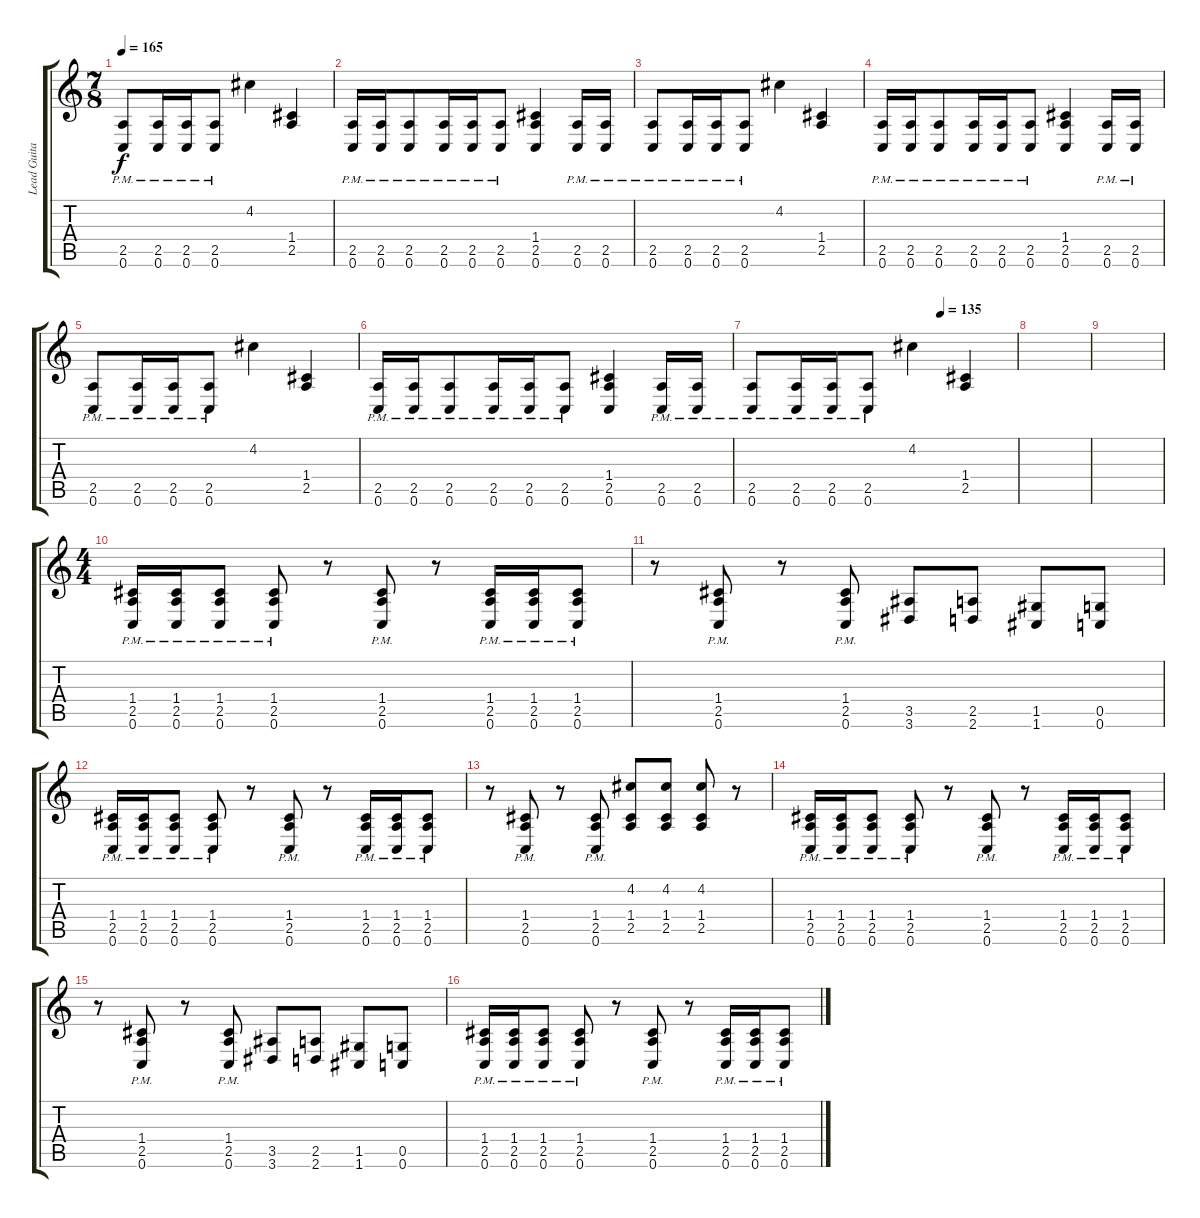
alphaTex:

\track ("Lead Guitar" "Lead Guita") {instrument overdrivenguitar}
\staff {score tabs}
\tuning (D4 A3 F3 C3 G2 C2) {hide}
\ts (7 8)
\tempo 165
\clef g2
\ks c
(2.5{pm} 0.6{pm}).8{dy f} (2.5{pm} 0.6{pm}).16 (2.5{pm} 0.6{pm}).16 (2.5{pm} 0.6{pm}).8 4.2.4 (1.4 2.5).4 |
(2.5{pm} 0.6{pm}).16 (2.5{pm} 0.6{pm}).16 (2.5{pm} 0.6{pm}).8 (2.5{pm} 0.6{pm}).16 (2.5{pm} 0.6{pm}).16 (2.5{pm} 0.6{pm}).8 (1.4 2.5 0.6).4 (2.5{pm} 0.6{pm}).16 (2.5{pm} 0.6{pm}).16 |
(2.5{pm} 0.6{pm}).8 (2.5{pm} 0.6{pm}).16 (2.5{pm} 0.6{pm}).16 (2.5{pm} 0.6{pm}).8 4.2.4 (1.4 2.5).4 |
(2.5{pm} 0.6{pm}).16 (2.5{pm} 0.6{pm}).16 (2.5{pm} 0.6{pm}).8 (2.5{pm} 0.6{pm}).16 (2.5{pm} 0.6{pm}).16 (2.5{pm} 0.6{pm}).8 (1.4 2.5 0.6).4 (2.5{pm} 0.6{pm}).16 (2.5{pm} 0.6{pm}).16 |
(2.5{pm} 0.6{pm}).8 (2.5{pm} 0.6{pm}).16 (2.5{pm} 0.6{pm}).16 (2.5{pm} 0.6{pm}).8 4.2.4 (1.4 2.5).4 |
(2.5{pm} 0.6{pm}).16 (2.5{pm} 0.6{pm}).16 (2.5{pm} 0.6{pm}).8 (2.5{pm} 0.6{pm}).16 (2.5{pm} 0.6{pm}).16 (2.5{pm} 0.6{pm}).8 (1.4 2.5 0.6).4 (2.5{pm} 0.6{pm}).16 (2.5{pm} 0.6{pm}).16 |
\tempo (135 0.7142857142857143)
(2.5{pm} 0.6{pm}).8 (2.5{pm} 0.6{pm}).16 (2.5{pm} 0.6{pm}).16 (2.5{pm} 0.6{pm}).8 4.2.4 (1.4 2.5).4 |
|
|
\ts (4 4)
(1.4{pm} 2.5{pm} 0.6{pm}).16 (1.4{pm} 2.5{pm} 0.6{pm}).16 (1.4{pm} 2.5{pm} 0.6{pm}).8 (1.4{pm} 2.5{pm} 0.6{pm}).8 r.8 (1.4{pm} 2.5{pm} 0.6{pm}).8 r.8 (1.4{pm} 2.5{pm} 0.6{pm}).16 (1.4{pm} 2.5{pm} 0.6{pm}).16 (1.4{pm} 2.5{pm} 0.6{pm}).8 |
r.8 (1.4{pm} 2.5{pm} 0.6{pm}).8 r.8 (1.4{pm} 2.5{pm} 0.6{pm}).8 (3.5 3.6).8 (2.5 2.6).8 (1.5 1.6).8 (0.5 0.6).8 |
(1.4{pm} 2.5{pm} 0.6{pm}).16 (1.4{pm} 2.5{pm} 0.6{pm}).16 (1.4{pm} 2.5{pm} 0.6{pm}).8 (1.4{pm} 2.5{pm} 0.6{pm}).8 r.8 (1.4{pm} 2.5{pm} 0.6{pm}).8 r.8 (1.4{pm} 2.5{pm} 0.6{pm}).16 (1.4{pm} 2.5{pm} 0.6{pm}).16 (1.4{pm} 2.5{pm} 0.6{pm}).8 |
r.8 (1.4{pm} 2.5{pm} 0.6{pm}).8 r.8 (1.4{pm} 2.5{pm} 0.6{pm}).8 (4.2 1.4 2.5).8 (4.2 1.4 2.5).8 (4.2 1.4 2.5).8 r.8 |
(1.4{pm} 2.5{pm} 0.6{pm}).16 (1.4{pm} 2.5{pm} 0.6{pm}).16 (1.4{pm} 2.5{pm} 0.6{pm}).8 (1.4{pm} 2.5{pm} 0.6{pm}).8 r.8 (1.4{pm} 2.5{pm} 0.6{pm}).8 r.8 (1.4{pm} 2.5{pm} 0.6{pm}).16 (1.4{pm} 2.5{pm} 0.6{pm}).16 (1.4{pm} 2.5{pm} 0.6{pm}).8 |
r.8 (1.4{pm} 2.5{pm} 0.6{pm}).8 r.8 (1.4{pm} 2.5{pm} 0.6{pm}).8 (3.5 3.6).8 (2.5 2.6).8 (1.5 1.6).8 (0.5 0.6).8 |
(1.4{pm} 2.5{pm} 0.6{pm}).16 (1.4{pm} 2.5{pm} 0.6{pm}).16 (1.4{pm} 2.5{pm} 0.6{pm}).8 (1.4{pm} 2.5{pm} 0.6{pm}).8 r.8 (1.4{pm} 2.5{pm} 0.6{pm}).8 r.8 (1.4{pm} 2.5{pm} 0.6{pm}).16 (1.4{pm} 2.5{pm} 0.6{pm}).16 (1.4{pm} 2.5{pm} 0.6{pm}).8
